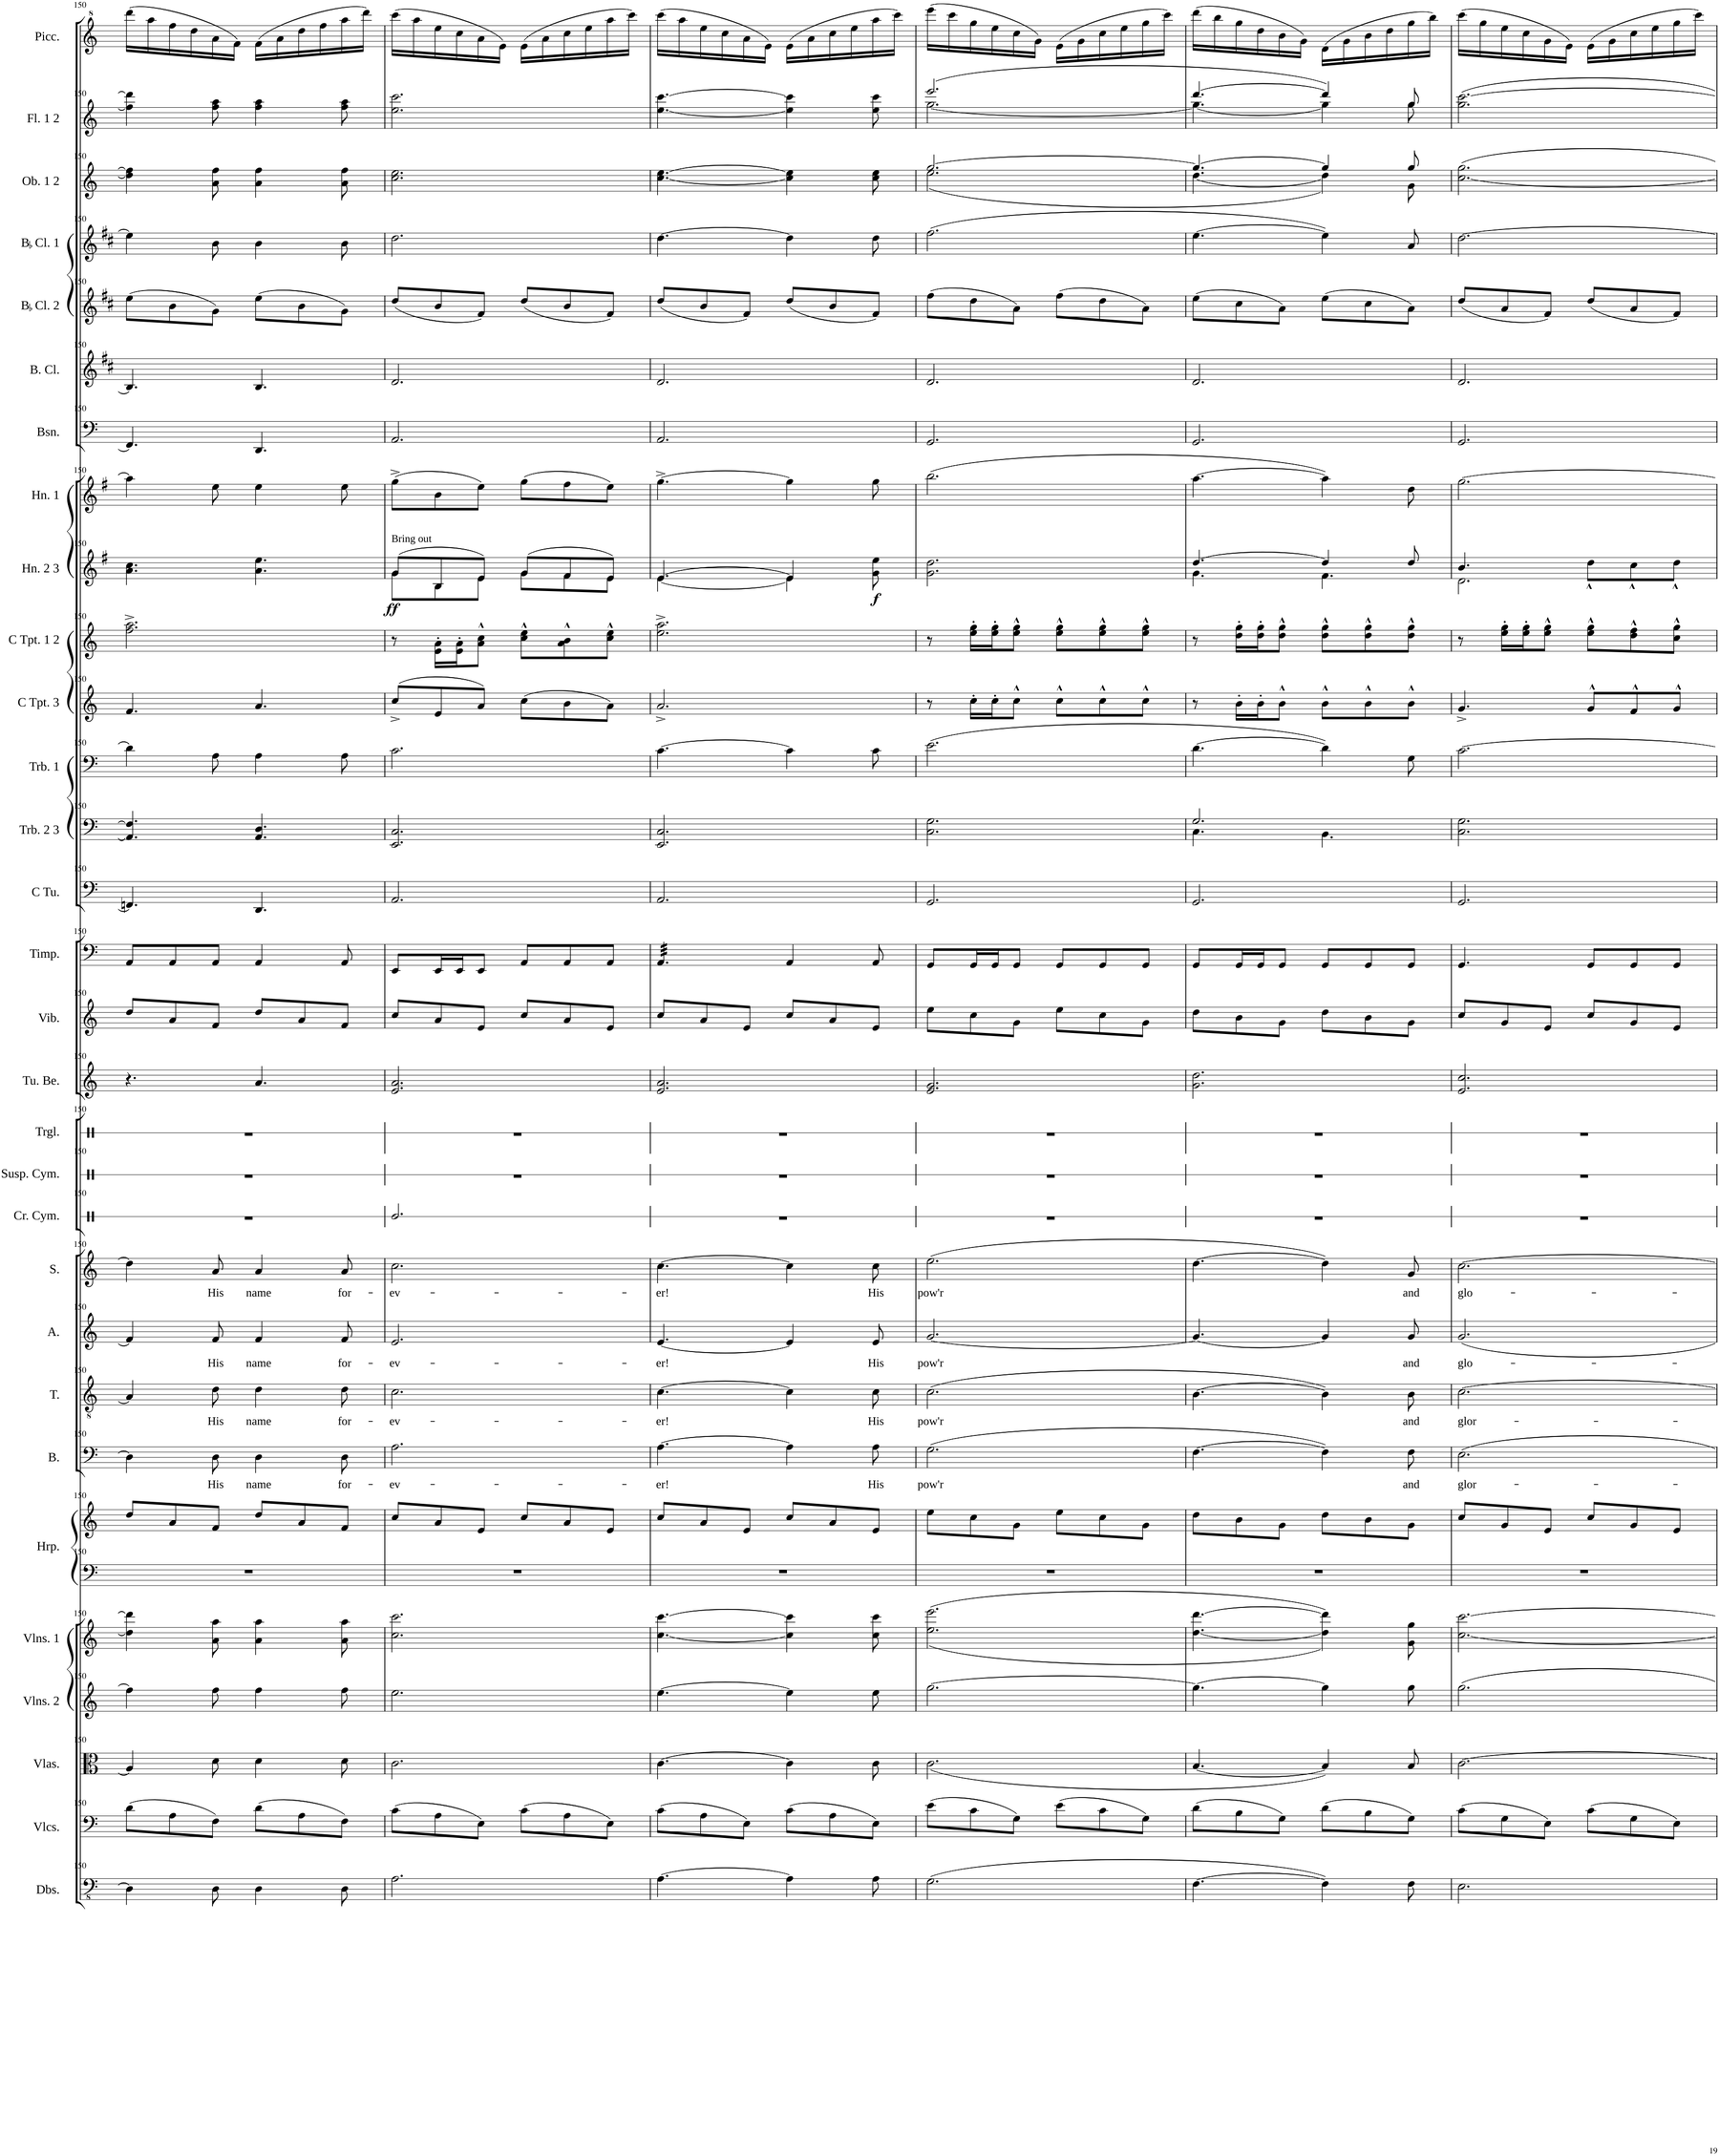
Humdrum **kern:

**kern	**kern	**kern	**kern	**kern	**kern	**kern	**kern	**text	**kern	**text	**kern	**text	**kern	**text	**kern	**kern	**kern	**kern	**kern	**kern	**kern	**kern	**kern	**kern	**kern	**kern	**dynam	**kern	**kern	**kern	**kern	**kern	**kern	**kern	**kern
*part30	*part29	*part28	*part27	*part26	*part25	*part25	*part24	*part24	*part23	*part23	*part22	*part22	*part21	*part21	*part20	*part19	*part18	*part17	*part16	*part15	*part14	*part13	*part12	*part11	*part10	*part9	*part9	*part8	*part7	*part6	*part5	*part4	*part3	*part2	*part1
*staff31	*staff30	*staff29	*staff28	*staff27	*staff26	*staff25	*staff24	*staff24	*staff23	*staff23	*staff22	*staff22	*staff21	*staff21	*staff20	*staff19	*staff18	*staff17	*staff16	*staff15	*staff14	*staff13	*staff12	*staff11	*staff10	*staff9	*staff9	*staff8	*staff7	*staff6	*staff5	*staff4	*staff3	*staff2	*staff1
*I"Double Basses	*I"Violoncellos	*I"Violas	*I"Violins 2	*I"Violins 1	*I"Harp	*	*I"Bass	*	*I"Tenor	*	*I"Alto	*	*I"Soprano	*	*I"Crash Cymbal	*I"Suspended Cymbal	*I"Triangle	*I"Tubular Bells	*I"Vibraphone	*I"Timpani	*I"C Tuba	*I"Trombone 2 3	*I"Trombone 1	*I"C Trumpet 3	*I"C Trumpet 1 2	*I"Horn 2 3	*	*I"Horn 1	*I"Bassoon	*I"Bass Clarinet	*I"BaccidentalFlat Clarinet 2	*I"BaccidentalFlat Clarinet 1	*I"Oboe 1 2	*I"Flute 1 2	*I"Piccolo
*I'Dbs.	*I'Vlcs.	*I'Vlas.	*I'Vlns. 2	*I'Vlns. 1	*I'Hrp.	*	*I'B.	*	*I'T.	*	*I'A.	*	*I'S.	*	*I'Cr. Cym.	*I'Susp. Cym.	*I'Trgl.	*I'Tu. Be.	*I'Vib.	*I'Timp.	*I'C Tu.	*I'Trb. 2 3	*I'Trb. 1	*I'C Tpt. 3	*I'C Tpt. 1 2	*I'Hn. 2 3	*	*I'Hn. 1	*I'Bsn.	*I'B. Cl.	*I'BaccidentalFlat Cl. 2	*I'BaccidentalFlat Cl. 1	*I'Ob. 1 2	*I'Fl. 1 2	*I'Picc.
!!LO:PB:g=z
*clefFv4	*clefF4	*clefC3	*clefG2	*clefG2	*clefF4	*clefG2	*clefF4	*	*clefGv2	*	*clefG2	*	*clefG2	*	*clefX	*clefX	*clefX	*clefG2	*clefG2	*clefF4	*clefF4	*clefF4	*clefF4	*clefG2	*clefG2	*clefG2	*	*clefG2	*clefF4	*clefG2	*clefG2	*clefG2	*clefG2	*clefG2	*clefG^2
*	*	*	*	*	*	*	*	*	*	*	*	*	*	*	*	*	*	*	*	*	*	*	*	*	*	*Trd4c7	*	*Trd4c7	*	*Trd8c14	*Trd1c2	*Trd1c2	*	*	*Trd-7c-12
*k[]	*k[]	*k[]	*k[]	*k[]	*k[]	*k[]	*k[]	*	*k[]	*	*k[]	*	*k[]	*	*k[]	*k[]	*k[]	*k[]	*k[]	*k[]	*k[]	*k[]	*k[]	*k[]	*k[]	*k[f#]	*	*k[f#]	*k[]	*k[f#c#]	*k[f#c#]	*k[f#c#]	*k[]	*k[]	*k[]
*M6/8	*M6/8	*M6/8	*M6/8	*M6/8	*M6/8	*M6/8	*M6/8	*	*M6/8	*	*M6/8	*	*M6/8	*	*M6/8	*M6/8	*M6/8	*M6/8	*M6/8	*M6/8	*M6/8	*M6/8	*M6/8	*M6/8	*M6/8	*M6/8	*	*M6/8	*M6/8	*M6/8	*M6/8	*M6/8	*M6/8	*M6/8	*M6/8
=150	=150	=150	=150	=150	=150	=150	=150	=150	=150	=150	=150	=150	=150	=150	=150	=150	=150	=150	=150	=150	=150	=150	=150	=150	=150	=150	=150	=150	=150	=150	=150	=150	=150	=150	=150
4DD\]	(8d\L	4A/]	4ff\]	4dd\] 4ddd\]	2.r	8dd/L	4D\]	.	4A/]	.	4f/]	.	4dd\]	.	2.r	2.r	2.r	4.r	8dd/L	8AA/L	4.FFn/]	4.AA/] 4.F/]	4d\]	4.f/	2.ff\^ 2.aa\^	4.a\ 4.cc\	.	4aa\]	4.FF/]	4.B/]	(8ee\L	4ee\]	4dd\] 4ff\]	4ff\] 4ddd\]	(16dddd\LL
.	.	.	.	.	.	.	.	.	.	.	.	.	.	.	.	.	.	.	.	.	.	.	.	.	.	.	.	.	.	.	.	.	.	.	16aaa\
.	8A\	.	.	.	.	8a/	.	.	.	.	.	.	.	.	.	.	.	.	8a/	8AA/	.	.	.	.	.	.	.	.	.	.	8b\	.	.	.	16fff\
.	.	.	.	.	.	.	.	.	.	.	.	.	.	.	.	.	.	.	.	.	.	.	.	.	.	.	.	.	.	.	.	.	.	.	16ddd\
!	!	!	!	!	!	!	!	!LO:LY:b	!	!LO:LY:b	!	!LO:LY:b	!	!LO:LY:b	!	!	!	!	!	!	!	!	!	!	!	!	!	!	!	!	!	!	!	!	!
8DD\	8F\J)	8d\	8ff\	8a\ 8aa\	.	8f/J	8D\	His	8d\	His	8f/	His	8a/	His	.	.	.	.	8f/J	8AA/J	.	.	8A\	.	.	.	.	8ee\	.	.	8g\J)	8b\	8a\ 8ff\	8ff\ 8aa\	16aa\
.	.	.	.	.	.	.	.	.	.	.	.	.	.	.	.	.	.	.	.	.	.	.	.	.	.	.	.	.	.	.	.	.	.	.	16ff\JJ)
!	!	!	!	!	!	!	!	!LO:LY:b	!	!LO:LY:b	!	!LO:LY:b	!	!LO:LY:b	!	!	!	!	!	!	!	!	!	!	!	!	!	!	!	!	!	!	!	!	!
4DD\	(8d\L	4d\	4ff\	4a\ 4aa\	.	8dd/L	4D\	name	4d\	name	4f/	name	4a/	name	.	.	.	4.a/	8dd/L	4AA/	4.DD/	4.AA/ 4.D/	4A\	4.a/	.	4.a\ 4.ee\	.	4ee\	4.DD/	4.B/	(8ee\L	4b\	4a\ 4ff\	4ff\ 4aa\	(16ff\LL
.	.	.	.	.	.	.	.	.	.	.	.	.	.	.	.	.	.	.	.	.	.	.	.	.	.	.	.	.	.	.	.	.	.	.	16aa\
.	8A\	.	.	.	.	8a/	.	.	.	.	.	.	.	.	.	.	.	.	8a/	.	.	.	.	.	.	.	.	.	.	.	8b\	.	.	.	16ddd\
.	.	.	.	.	.	.	.	.	.	.	.	.	.	.	.	.	.	.	.	.	.	.	.	.	.	.	.	.	.	.	.	.	.	.	16fff\
!	!	!	!	!	!	!	!	!LO:LY:b	!	!LO:LY:b	!	!LO:LY:b	!	!LO:LY:b	!	!	!	!	!	!	!	!	!	!	!	!	!	!	!	!	!	!	!	!	!
8DD\	8F\J)	8d\	8ff\	8a\ 8aa\	.	8f/J	8D\	for-	8d\	for-	8f/	for-	8a/	for-	.	.	.	.	8f/J	8AA/	.	.	8A\	.	.	.	.	8ee\	.	.	8g\J)	8b\	8a\ 8ff\	8ff\ 8aa\	16aaa\
.	.	.	.	.	.	.	.	.	.	.	.	.	.	.	.	.	.	.	.	.	.	.	.	.	.	.	.	.	.	.	.	.	.	.	16dddd\JJ)
=151	=151	=151	=151	=151	=151	=151	=151	=151	=151	=151	=151	=151	=151	=151	=151	=151	=151	=151	=151	=151	=151	=151	=151	=151	=151	=151	=151	=151	=151	=151	=151	=151	=151	=151	=151
!	!	!	!	!	!	!	!	!	!	!	!	!	!	!	!	!	!	!	!	!	!	!	!	!	!	!LO:TX:a:t=Bring out	!	!	!	!	!	!	!	!	!
!	!	!	!	!	!	!	!	!LO:LY:b	!	!LO:LY:b	!	!LO:LY:b	!	!LO:LY:b	!	!	!	!	!	!	!	!	!	!	!	!	!LO:DY:b	!	!	!	!	!	!	!	!
*	*	*	*	*	*	*	*	*	*	*	*	*	*	*	*	*	*	*	*	*	*	*	*	*	*	*^	*	*	*	*	*	*	*	*	*
2.AA\	(8c\L	2.c\	2.ee\	2.cc\ 2.ccc\	2.r	8cc/L	2.A\	-ev-	2.c\	-ev-	2.e/	-ev-	2.cc\	-ev-	2.Re/	2.r	2.r	2.e/ 2.a/	8cc/L	8EE/L	2.AA/	2.EE/ 2.C/	2.c\	(>8cc^/L	8r	(>8g/L	8g\L	ff	(>8gg^\L	2.AA/	2.d/	(8dd/L	2.dd\	2.cc\ 2.ee\	2.ee\ 2.ccc\	(16cccc\LL
.	.	.	.	.	.	.	.	.	.	.	.	.	.	.	.	.	.	.	.	.	.	.	.	.	.	.	.	.	.	.	.	.	.	.	.	16aaa\
.	8A\	.	.	.	.	8a/	.	.	.	.	.	.	.	.	.	.	.	.	8a/	16EE/L	.	.	.	8e/	16e\' 16a\'LL	8B/	8B\	.	8b\	.	.	8b/	.	.	.	16eee\
.	.	.	.	.	.	.	.	.	.	.	.	.	.	.	.	.	.	.	.	16EE/J	.	.	.	.	16e\' 16a\'J	.	.	.	.	.	.	.	.	.	.	16ccc\
.	8E\J)	.	.	.	.	8e/J	.	.	.	.	.	.	.	.	.	.	.	.	8e/J	8EE/J	.	.	.	8a/J)	8a\^^ 8cc\^^J	8e/J)	8e\J	.	8ee\J)	.	.	8f#/J)	.	.	.	16aa\
.	.	.	.	.	.	.	.	.	.	.	.	.	.	.	.	.	.	.	.	.	.	.	.	.	.	.	.	.	.	.	.	.	.	.	.	16ee\JJ)
.	(8c\L	.	.	.	.	8cc/L	.	.	.	.	.	.	.	.	.	.	.	.	8cc/L	8AA/L	.	.	.	(8cc\L	8cc\^^ 8ee\^^L	(8g/L	8g\L	.	(8gg\L	.	.	(8dd/L	.	.	.	(16ee\LL
.	.	.	.	.	.	.	.	.	.	.	.	.	.	.	.	.	.	.	.	.	.	.	.	.	.	.	.	.	.	.	.	.	.	.	.	16aa\
.	8A\	.	.	.	.	8a/	.	.	.	.	.	.	.	.	.	.	.	.	8a/	8AA/	.	.	.	8b\	8a\^^ 8b\^^	8f#/	8f#\	.	8ff#\	.	.	8b/	.	.	.	16ccc\
.	.	.	.	.	.	.	.	.	.	.	.	.	.	.	.	.	.	.	.	.	.	.	.	.	.	.	.	.	.	.	.	.	.	.	.	16eee\
.	8E\J)	.	.	.	.	8e/J	.	.	.	.	.	.	.	.	.	.	.	.	8e/J	8AA/J	.	.	.	8a\J)	8cc\^^ 8ee\^^J	8e/J)	8e\J	.	8ee\J)	.	.	8f#/J)	.	.	.	16aaa\
.	.	.	.	.	.	.	.	.	.	.	.	.	.	.	.	.	.	.	.	.	.	.	.	.	.	.	.	.	.	.	.	.	.	.	.	16cccc\JJ)
=152	=152	=152	=152	=152	=152	=152	=152	=152	=152	=152	=152	=152	=152	=152	=152	=152	=152	=152	=152	=152	=152	=152	=152	=152	=152	=152	=152	=152	=152	=152	=152	=152	=152	=152	=152	=152
!	!	!	!	!	!	!	!	!LO:LY:b	!	!LO:LY:b	!	!LO:LY:b	!	!LO:LY:b	!	!	!	!	!	!	!	!	!	!	!	!	!	!	!	!	!	!	!	!	!	!
*	*	*	*	*	*	*	*	*	*	*	*	*	*	*	*	*	*	*	*	*tremolo	*	*	*	*	*	*	*	*	*	*	*	*	*	*	*	*
[4.AA\	(8c\L	[4.c\	[4.ee\	[<4.cc\ [4.ccc\	2.r	8cc/L	[4.A\	-er!	[4.c\	-er!	[4.e/	-er!	[4.cc\	-er!	2.r	2.r	2.r	2.e/ 2.a/	8cc/L	32AA/LLL	2.AA/	2.EE/ 2.C/	[4.c\	2.a^/	2.ee\^ 2.aa\^	[4.e/	[4.e\	.	[4.gg^\	2.AA/	2.d/	(8dd/L	[4.dd\	[<4.cc\ [>4.ee\	[<4.ee\ [4.ccc\	(16cccc\LL
.	.	.	.	.	.	.	.	.	.	.	.	.	.	.	.	.	.	.	.	32AA/	.	.	.	.	.	.	.	.	.	.	.	.	.	.	.	.
.	.	.	.	.	.	.	.	.	.	.	.	.	.	.	.	.	.	.	.	32AA/	.	.	.	.	.	.	.	.	.	.	.	.	.	.	.	16aaa\
.	.	.	.	.	.	.	.	.	.	.	.	.	.	.	.	.	.	.	.	32AA/	.	.	.	.	.	.	.	.	.	.	.	.	.	.	.	.
.	8A\	.	.	.	.	8a/	.	.	.	.	.	.	.	.	.	.	.	.	8a/	32AA/	.	.	.	.	.	.	.	.	.	.	.	8b/	.	.	.	16eee\
.	.	.	.	.	.	.	.	.	.	.	.	.	.	.	.	.	.	.	.	32AA/	.	.	.	.	.	.	.	.	.	.	.	.	.	.	.	.
.	.	.	.	.	.	.	.	.	.	.	.	.	.	.	.	.	.	.	.	32AA/	.	.	.	.	.	.	.	.	.	.	.	.	.	.	.	16ccc\
.	.	.	.	.	.	.	.	.	.	.	.	.	.	.	.	.	.	.	.	32AA/	.	.	.	.	.	.	.	.	.	.	.	.	.	.	.	.
.	8E\J)	.	.	.	.	8e/J	.	.	.	.	.	.	.	.	.	.	.	.	8e/J	32AA/	.	.	.	.	.	.	.	.	.	.	.	8f#/J)	.	.	.	16aa\
.	.	.	.	.	.	.	.	.	.	.	.	.	.	.	.	.	.	.	.	32AA/	.	.	.	.	.	.	.	.	.	.	.	.	.	.	.	.
.	.	.	.	.	.	.	.	.	.	.	.	.	.	.	.	.	.	.	.	32AA/	.	.	.	.	.	.	.	.	.	.	.	.	.	.	.	16ee\JJ)
.	.	.	.	.	.	.	.	.	.	.	.	.	.	.	.	.	.	.	.	32AA/JJJ	.	.	.	.	.	.	.	.	.	.	.	.	.	.	.	.
*	*	*	*	*	*	*	*	*	*	*	*	*	*	*	*	*	*	*	*	*Xtremolo	*	*	*	*	*	*	*	*	*	*	*	*	*	*	*	*
4AA\]	(8c\L	4c\]	4ee\]	4cc\] 4ccc\]	.	8cc/L	4A\]	.	4c\]	.	4e/]	.	4cc\]	.	.	.	.	.	8cc/L	4AA/	.	.	4c\]	.	.	4e/]	4e\]	.	4gg\]	.	.	(8dd/L	4dd\]	4cc\] 4ee\]	4ee\] 4ccc\]	(16ee\LL
.	.	.	.	.	.	.	.	.	.	.	.	.	.	.	.	.	.	.	.	.	.	.	.	.	.	.	.	.	.	.	.	.	.	.	.	16aa\
.	8A\	.	.	.	.	8a/	.	.	.	.	.	.	.	.	.	.	.	.	8a/	.	.	.	.	.	.	.	.	.	.	.	.	8b/	.	.	.	16ccc\
.	.	.	.	.	.	.	.	.	.	.	.	.	.	.	.	.	.	.	.	.	.	.	.	.	.	.	.	.	.	.	.	.	.	.	.	16eee\
!	!	!	!	!	!	!	!	!LO:LY:b	!	!LO:LY:b	!	!LO:LY:b	!	!LO:LY:b	!	!	!	!	!	!	!	!	!	!	!	!	!	!LO:DY:b	!	!	!	!	!	!	!	!
8AA\	8E\J)	8c\	8ee\	8cc\ 8ccc\	.	8e/J	8A\	His	8c\	His	8e/	His	8cc\	His	.	.	.	.	8e/J	8AA/	.	.	8c\	.	.	8g\ 8ee\	8ryy	f	8gg\	.	.	8f#/J)	8dd\	8cc\ 8ee\	8ee\ 8ccc\	16aaa\
.	.	.	.	.	.	.	.	.	.	.	.	.	.	.	.	.	.	.	.	.	.	.	.	.	.	.	.	.	.	.	.	.	.	.	.	16cccc\JJ)
*	*	*	*	*	*	*	*	*	*	*	*	*	*	*	*	*	*	*	*	*	*	*	*	*	*	*v	*v	*	*	*	*	*	*	*	*	*
=153	=153	=153	=153	=153	=153	=153	=153	=153	=153	=153	=153	=153	=153	=153	=153	=153	=153	=153	=153	=153	=153	=153	=153	=153	=153	=153	=153	=153	=153	=153	=153	=153	=153	=153	=153
!	!	!	!	!	!	!	!	!LO:LY:b	!	!LO:LY:b	!	!LO:LY:b	!	!LO:LY:b	!	!	!	!	!	!	!	!	!	!	!	!	!	!	!	!	!	!	!	!	!
*	*	*	*	*	*	*	*	*	*	*	*	*	*	*	*	*	*	*	*	*	*	*	*	*	*	*	*	*	*	*	*	*	*^	*^	*
(2.GG\	(8e\L	(<2.c\	[2.gg\	(<(2.ee\ 2.eee\	2.r	8ee\L	(2.G\	pow'r	(>2.c\	pow'r	[2.g/	pow'r	(2.ee\	pow'r	2.r	2.r	2.r	2.e/ 2.g/	8ee\L	8GG/L	2.GG/	2.C\ 2.G\	(2.e\	8r	8r	2.g\ 2.dd\	.	(2.bb\	2.GG/	2.d/	(8ff#\L	(2.ff#\	(<2.ee\	[>2.gg/	(2.eee/	[2.gg\	(16eeee\LL
.	.	.	.	.	.	.	.	.	.	.	.	.	.	.	.	.	.	.	.	.	.	.	.	.	.	.	.	.	.	.	.	.	.	.	.	.	16cccc\
.	8c\	.	.	.	.	8cc\	.	.	.	.	.	.	.	.	.	.	.	.	8cc\	16GG/L	.	.	.	16cc'\LL	16ee\' 16gg\'LL	.	.	.	.	.	8dd\	.	.	.	.	.	16ggg\
.	.	.	.	.	.	.	.	.	.	.	.	.	.	.	.	.	.	.	.	16GG/J	.	.	.	16cc'\J	16ee\' 16gg\'J	.	.	.	.	.	.	.	.	.	.	.	16eee\
.	8G\J)	.	.	.	.	8g\J	.	.	.	.	.	.	.	.	.	.	.	.	8g\J	8GG/J	.	.	.	8cc^^\J	8ee\^^ 8gg\^^J	.	.	.	.	.	8a\J)	.	.	.	.	.	16ccc\
.	.	.	.	.	.	.	.	.	.	.	.	.	.	.	.	.	.	.	.	.	.	.	.	.	.	.	.	.	.	.	.	.	.	.	.	.	16gg\JJ)
.	(8e\L	.	.	.	.	8ee\L	.	.	.	.	.	.	.	.	.	.	.	.	8ee\L	8GG/L	.	.	.	8cc^^\L	8ee\^^ 8gg\^^L	.	.	.	.	.	(8ff#\L	.	.	.	.	.	(16ee\LL
.	.	.	.	.	.	.	.	.	.	.	.	.	.	.	.	.	.	.	.	.	.	.	.	.	.	.	.	.	.	.	.	.	.	.	.	.	16gg\
.	8c\	.	.	.	.	8cc\	.	.	.	.	.	.	.	.	.	.	.	.	8cc\	8GG/	.	.	.	8cc^^\	8ee\^^ 8gg\^^	.	.	.	.	.	8dd\	.	.	.	.	.	16ccc\
.	.	.	.	.	.	.	.	.	.	.	.	.	.	.	.	.	.	.	.	.	.	.	.	.	.	.	.	.	.	.	.	.	.	.	.	.	16eee\
.	8G\J)	.	.	.	.	8g\J	.	.	.	.	.	.	.	.	.	.	.	.	8g\J	8GG/J	.	.	.	8cc^^\J	8ee\^^ 8gg\^^J	.	.	.	.	.	8a\J)	.	.	.	.	.	16ggg\
.	.	.	.	.	.	.	.	.	.	.	.	.	.	.	.	.	.	.	.	.	.	.	.	.	.	.	.	.	.	.	.	.	.	.	.	.	16cccc\JJ)
=154	=154	=154	=154	=154	=154	=154	=154	=154	=154	=154	=154	=154	=154	=154	=154	=154	=154	=154	=154	=154	=154	=154	=154	=154	=154	=154	=154	=154	=154	=154	=154	=154	=154	=154	=154	=154	=154
*	*	*	*	*	*	*	*	*	*	*	*	*	*	*	*	*	*	*	*	*	*	*^	*	*	*	*^	*	*	*	*	*	*	*	*	*	*	*
[4.FF\	(8d\L	[4.B/	4.gg\_	[<4.dd\ [4.ddd\	2.r	8dd\L	[4.F\	.	[4.B\	.	4.g/_	.	[4.dd\	.	2.r	2.r	2.r	2.g\ 2.dd\	8dd\L	8GG/L	2.GG/	2.G/	4.C\	[4.d\	8r	8r	[4.dd/	4.g\	.	[4.aa\	2.GG/	2.d/	(8ee\L	[4.ee\	[4.dd\	4.gg/_	[4.ddd/	4.gg\_	(16dddd\LL
.	.	.	.	.	.	.	.	.	.	.	.	.	.	.	.	.	.	.	.	.	.	.	.	.	.	.	.	.	.	.	.	.	.	.	.	.	.	.	16bbb\
.	8B\	.	.	.	.	8b\	.	.	.	.	.	.	.	.	.	.	.	.	8b\	16GG/L	.	.	.	.	16b'\LL	16dd\' 16gg\'LL	.	.	.	.	.	.	8cc#\	.	.	.	.	.	16ggg\
.	.	.	.	.	.	.	.	.	.	.	.	.	.	.	.	.	.	.	.	16GG/J	.	.	.	.	16b'\J	16dd\' 16gg\'J	.	.	.	.	.	.	.	.	.	.	.	.	16ddd\
.	8G\J)	.	.	.	.	8g\J	.	.	.	.	.	.	.	.	.	.	.	.	8g\J	8GG/J	.	.	.	.	8b^^\J	8dd\^^ 8gg\^^J	.	.	.	.	.	.	8a\J)	.	.	.	.	.	16bb\
.	.	.	.	.	.	.	.	.	.	.	.	.	.	.	.	.	.	.	.	.	.	.	.	.	.	.	.	.	.	.	.	.	.	.	.	.	.	.	16gg\JJ)
4FF\])	(8d\L	4B/])	4gg\]	4dd\] 4ddd\]))	.	8dd\L	4F\])	.	4B\])	.	4g/]	.	4dd\])	.	.	.	.	.	8dd\L	8GG/L	.	.	4.BB\	4d\])	8b^^\L	8dd\^^ 8gg\^^L	4dd/]	4.f#\	.	4aa\])	.	.	(8ee\L	4ee\])	4dd\])	4gg/]	4ddd/])	4gg\]	(16dd\LL
.	.	.	.	.	.	.	.	.	.	.	.	.	.	.	.	.	.	.	.	.	.	.	.	.	.	.	.	.	.	.	.	.	.	.	.	.	.	.	16gg\
.	8B\	.	.	.	.	8b\	.	.	.	.	.	.	.	.	.	.	.	.	8b\	8GG/	.	.	.	.	8b^^\	8dd\^^ 8gg\^^	.	.	.	.	.	.	8cc#\	.	.	.	.	.	16bb\
.	.	.	.	.	.	.	.	.	.	.	.	.	.	.	.	.	.	.	.	.	.	.	.	.	.	.	.	.	.	.	.	.	.	.	.	.	.	.	16ddd\
!	!	!	!	!	!	!	!	!LO:LY:b	!	!LO:LY:b	!	!LO:LY:b	!	!LO:LY:b	!	!	!	!	!	!	!	!	!	!	!	!	!	!	!	!	!	!	!	!	!	!	!	!	!
8FF\	8G\J)	8B/	8gg\	8g\ 8gg\	.	8g\J	8F\	and	8B\	and	8g/	and	8g/	and	.	.	.	.	8g\J	8GG/J	.	.	.	8G\	8b^^\J	8dd\^^ 8gg\^^J	8dd/	.	.	8dd\	.	.	8a\J)	8a/	8g\	8gg/	8gg/	8gg\	16ggg\
.	.	.	.	.	.	.	.	.	.	.	.	.	.	.	.	.	.	.	.	.	.	.	.	.	.	.	.	.	.	.	.	.	.	.	.	.	.	.	16bbb\JJ)
*	*	*	*	*	*	*	*	*	*	*	*	*	*	*	*	*	*	*	*	*	*	*	*	*	*	*	*	*	*	*	*	*	*	*	*v	*v	*	*	*
*	*	*	*	*	*	*	*	*	*	*	*	*	*	*	*	*	*	*	*	*	*	*v	*v	*	*	*	*	*	*	*	*	*	*	*	*	*v	*v	*
=155	=155	=155	=155	=155	=155	=155	=155	=155	=155	=155	=155	=155	=155	=155	=155	=155	=155	=155	=155	=155	=155	=155	=155	=155	=155	=155	=155	=155	=155	=155	=155	=155	=155	=155	=155	=155
!	!	!	!	!	!	!	!	!LO:LY:b	!	!LO:LY:b	!	!LO:LY:b	!	!LO:LY:b	!	!	!	!	!	!	!	!	!	!	!	!	!	!	!	!	!	!	!	!	!	!
2.EE\	(8c\L	[2.c\	2.gg\	[<2.cc\ [2.ccc\	2.r	8cc/L	2.E\	glor-	[2.c\	glor-	2.g/	glo-	[2.cc\	glo-	2.r	2.r	2.r	2.e/ 2.cc/	8cc/L	4.GG/	2.GG/	2.C\ 2.G\	[2.c\	4.g^/	8r	4.b/	2.d\	.	[2.gg\	2.GG/	2.d/	(8dd/L	[2.dd\	[<2.cc\ 2.gg\	2.gg\ [2.ccc\	(16cccc\LL
.	.	.	.	.	.	.	.	.	.	.	.	.	.	.	.	.	.	.	.	.	.	.	.	.	.	.	.	.	.	.	.	.	.	.	.	16ggg\
.	8G\	.	.	.	.	8g/	.	.	.	.	.	.	.	.	.	.	.	.	8g/	.	.	.	.	.	16ee\' 16gg\'LL	.	.	.	.	.	.	8a/	.	.	.	16eee\
.	.	.	.	.	.	.	.	.	.	.	.	.	.	.	.	.	.	.	.	.	.	.	.	.	16ee\' 16gg\'J	.	.	.	.	.	.	.	.	.	.	16ccc\
.	8E\J)	.	.	.	.	8e/J	.	.	.	.	.	.	.	.	.	.	.	.	8e/J	.	.	.	.	.	8ee\^^ 8gg\^^J	.	.	.	.	.	.	8f#/J)	.	.	.	16gg\
.	.	.	.	.	.	.	.	.	.	.	.	.	.	.	.	.	.	.	.	.	.	.	.	.	.	.	.	.	.	.	.	.	.	.	.	16ee\JJ)
.	(8c\L	.	.	.	.	8cc/L	.	.	.	.	.	.	.	.	.	.	.	.	8cc/L	8GG/L	.	.	.	8g^^/L	8ee\^^ 8gg\^^L	8dd^^\L	.	.	.	.	.	(8dd/L	.	.	.	(16ee\LL
.	.	.	.	.	.	.	.	.	.	.	.	.	.	.	.	.	.	.	.	.	.	.	.	.	.	.	.	.	.	.	.	.	.	.	.	16gg\
.	8G\	.	.	.	.	8g/	.	.	.	.	.	.	.	.	.	.	.	.	8g/	8GG/	.	.	.	8f^^/	8dd\^^ 8ff\^^	8cc^^\	.	.	.	.	.	8a/	.	.	.	16ccc\
.	.	.	.	.	.	.	.	.	.	.	.	.	.	.	.	.	.	.	.	.	.	.	.	.	.	.	.	.	.	.	.	.	.	.	.	16eee\
.	8E\J)	.	.	.	.	8e/J	.	.	.	.	.	.	.	.	.	.	.	.	8e/J	8GG/J	.	.	.	8g^^/J	8cc\^^ 8gg\^^J	8dd^^\J	.	.	.	.	.	8f#/J)	.	.	.	16ggg\
.	.	.	.	.	.	.	.	.	.	.	.	.	.	.	.	.	.	.	.	.	.	.	.	.	.	.	.	.	.	.	.	.	.	.	.	16cccc\JJ)
*	*	*	*	*	*	*	*	*	*	*	*	*	*	*	*	*	*	*	*	*	*	*	*	*	*	*v	*v	*	*	*	*	*	*	*	*	*
=	=	=	=	=	=	=	=	=	=	=	=	=	=	=	=	=	=	=	=	=	=	=	=	=	=	=	=	=	=	=	=	=	=	=	=
*-	*-	*-	*-	*-	*-	*-	*-	*-	*-	*-	*-	*-	*-	*-	*-	*-	*-	*-	*-	*-	*-	*-	*-	*-	*-	*-	*-	*-	*-	*-	*-	*-	*-	*-	*-
